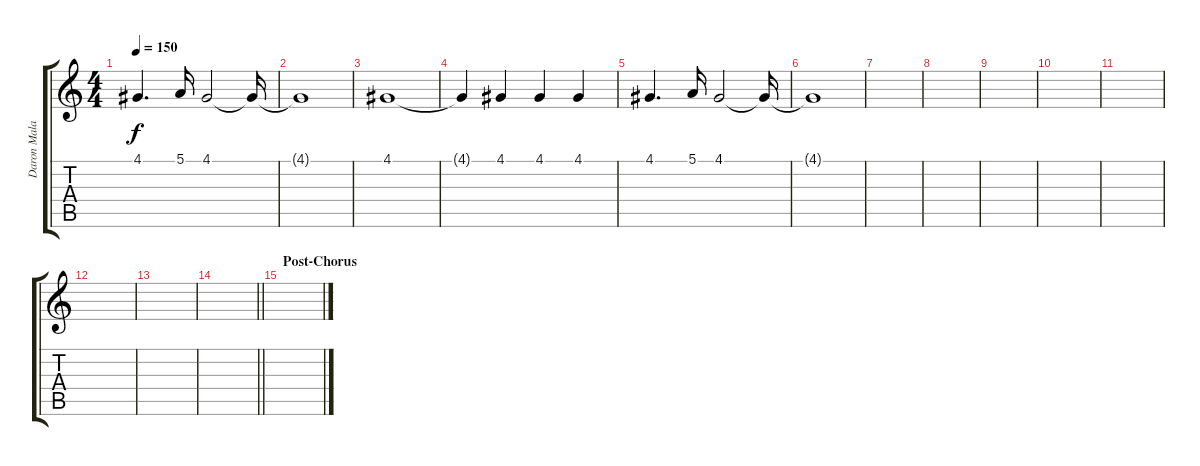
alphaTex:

\track ("Daron Malakian(Vocals)" "Daron Mala") {instrument cello}
\staff {score tabs}
\tuning (E4 B3 G3 D3 A2 E2) {hide}
\ts (4 4)
\tempo 150
\clef g2
\ks c
4.1.4{d dy f} 5.1.16 4.1.2 4.1{t}.16 |
4.1{t}.1 |
4.1.1 |
4.1{t}.4 4.1.4 4.1.4 4.1.4 |
4.1.4{d} 5.1.16 4.1.2 4.1{t}.16 |
4.1{t}.1 |
|
|
|
|
|
|
|
\barLineRight lightlight
|
\section ("" "Post-Chorus")
